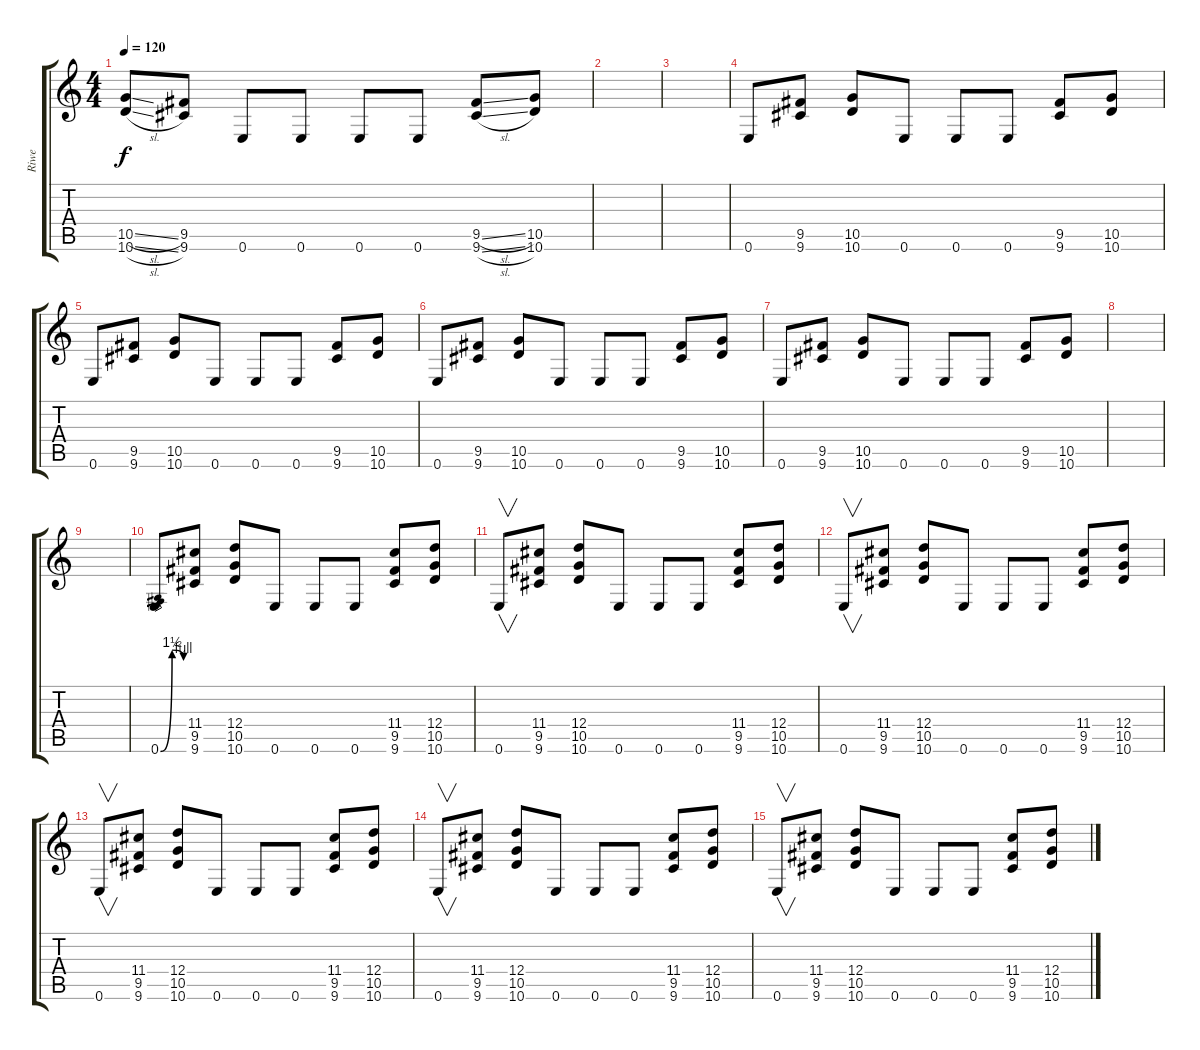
\track ("Riwe" "Riwe") {instrument synthbass1}
\staff {score tabs}
\tuning (E4 B3 G3 D3 A2 E2) {hide}
\ts (4 4)
\tempo 120
\clef g2
\ks c
(10.5{sl} 10.6{sl}).8{dy f} (9.5 9.6).8 0.6.8 0.6.8 0.6.8 0.6.8 (9.5{sl} 9.6{sl}).8 (10.5 10.6).8 |
|
|
0.6.8 (9.5 9.6).8 (10.5 10.6).8 0.6.8 0.6.8 0.6.8 (9.5 9.6).8 (10.5 10.6).8 |
0.6.8 (9.5 9.6).8 (10.5 10.6).8 0.6.8 0.6.8 0.6.8 (9.5 9.6).8 (10.5 10.6).8 |
0.6.8 (9.5 9.6).8 (10.5 10.6).8 0.6.8 0.6.8 0.6.8 (9.5 9.6).8 (10.5 10.6).8 |
0.6.8 (9.5 9.6).8 (10.5 10.6).8 0.6.8 0.6.8 0.6.8 (9.5 9.6).8 (10.5 10.6).8 |
|
|
0.6{be (bendrelease 0 0 15 6 15 6 60 4)}.8 (11.4 9.5 9.6).8 (12.4 10.5 10.6).8 0.6.8 0.6.8 0.6.8 (11.4 9.5 9.6).8 (12.4 10.5 10.6).8 |
0.6.8{v} (11.4 9.5 9.6).8 (12.4 10.5 10.6).8 0.6.8 0.6.8 0.6.8 (11.4 9.5 9.6).8 (12.4 10.5 10.6).8 |
0.6.8{v} (11.4 9.5 9.6).8 (12.4 10.5 10.6).8 0.6.8 0.6.8 0.6.8 (11.4 9.5 9.6).8 (12.4 10.5 10.6).8 |
0.6.8{v} (11.4 9.5 9.6).8 (12.4 10.5 10.6).8 0.6.8 0.6.8 0.6.8 (11.4 9.5 9.6).8 (12.4 10.5 10.6).8 |
0.6.8{v} (11.4 9.5 9.6).8 (12.4 10.5 10.6).8 0.6.8 0.6.8 0.6.8 (11.4 9.5 9.6).8 (12.4 10.5 10.6).8 |
0.6.8{v} (11.4 9.5 9.6).8 (12.4 10.5 10.6).8 0.6.8 0.6.8 0.6.8 (11.4 9.5 9.6).8 (12.4 10.5 10.6).8
